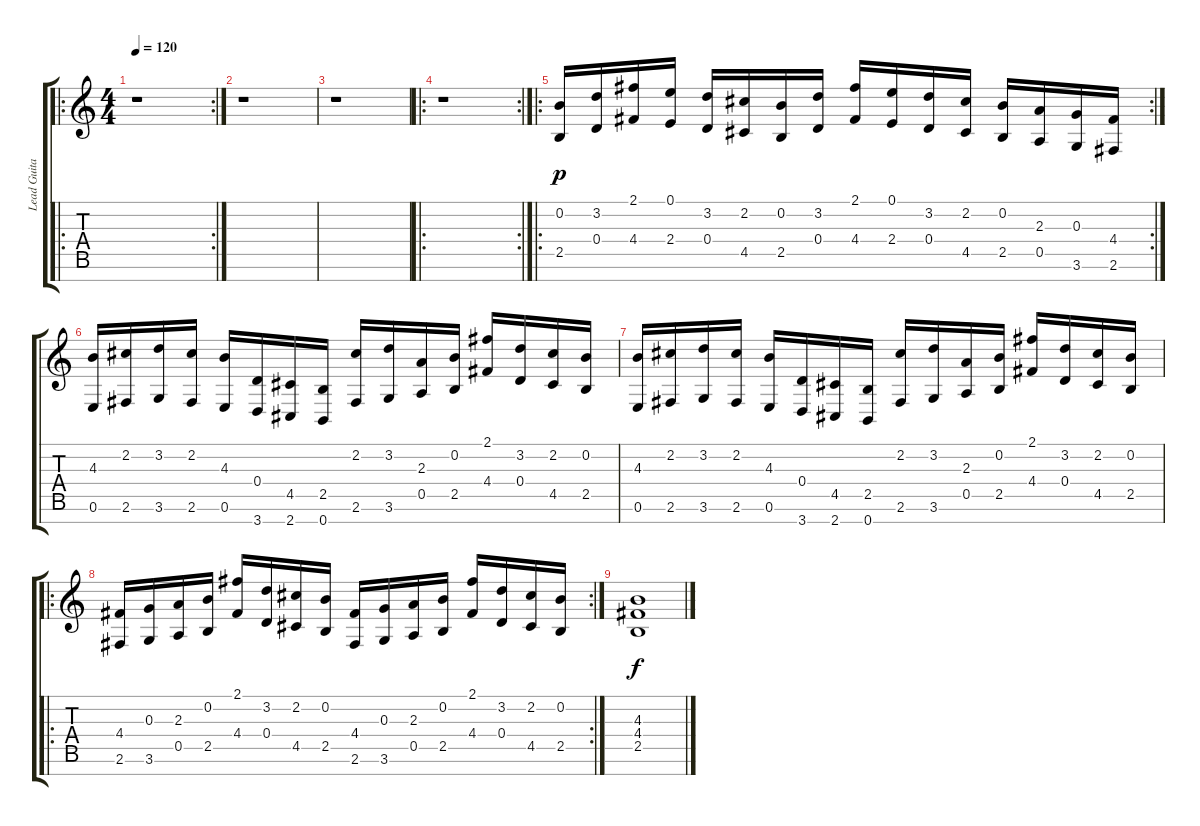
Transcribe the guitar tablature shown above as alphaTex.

\track ("Lead Guitar" "Lead Guita") {instrument overdrivenguitar}
\staff {score tabs}
\tuning (E4 B3 G3 D3 A2 E2 B1) {hide}
\ro
\rc 2
\ts (4 4)
\tempo 120
\clef g2
\ks c
r.1{dy p instrument overdrivenguitar} |
r.1 |
r.1 |
\ro
\rc 2
r.1 |
\ro
\rc 2
(0.2 2.5).16 (3.2 0.4).16 (2.1 4.4).16 (0.1 2.4).16 (3.2 0.4).16 (2.2 4.5).16 (0.2 2.5).16 (3.2 0.4).16 (2.1 4.4).16 (0.1 2.4).16 (3.2 0.4).16 (2.2 4.5).16 (0.2 2.5).16 (2.3 0.5).16 (0.3 3.6).16 (4.4 2.6).16 |
(4.3 0.6).16 (2.2 2.6).16 (3.2 3.6).16 (2.2 2.6).16 (4.3 0.6).16 (0.4 3.7).16 (4.5 2.7).16 (2.5 0.7).16 (2.2 2.6).16 (3.2 3.6).16 (2.3 0.5).16 (0.2 2.5).16 (2.1 4.4).16 (3.2 0.4).16 (2.2 4.5).16 (0.2 2.5).16 |
(4.3 0.6).16 (2.2 2.6).16 (3.2 3.6).16 (2.2 2.6).16 (4.3 0.6).16 (0.4 3.7).16 (4.5 2.7).16 (2.5 0.7).16 (2.2 2.6).16 (3.2 3.6).16 (2.3 0.5).16 (0.2 2.5).16 (2.1 4.4).16 (3.2 0.4).16 (2.2 4.5).16 (0.2 2.5).16 |
\ro
\rc 2
(4.4 2.6).16 (0.3 3.6).16 (2.3 0.5).16 (0.2 2.5).16 (2.1 4.4).16 (3.2 0.4).16 (2.2 4.5).16 (0.2 2.5).16 (4.4 2.6).16 (0.3 3.6).16 (2.3 0.5).16 (0.2 2.5).16 (2.1 4.4).16 (3.2 0.4).16 (2.2 4.5).16 (0.2 2.5).16 |
(4.3 4.4 2.5).1{dy f}
